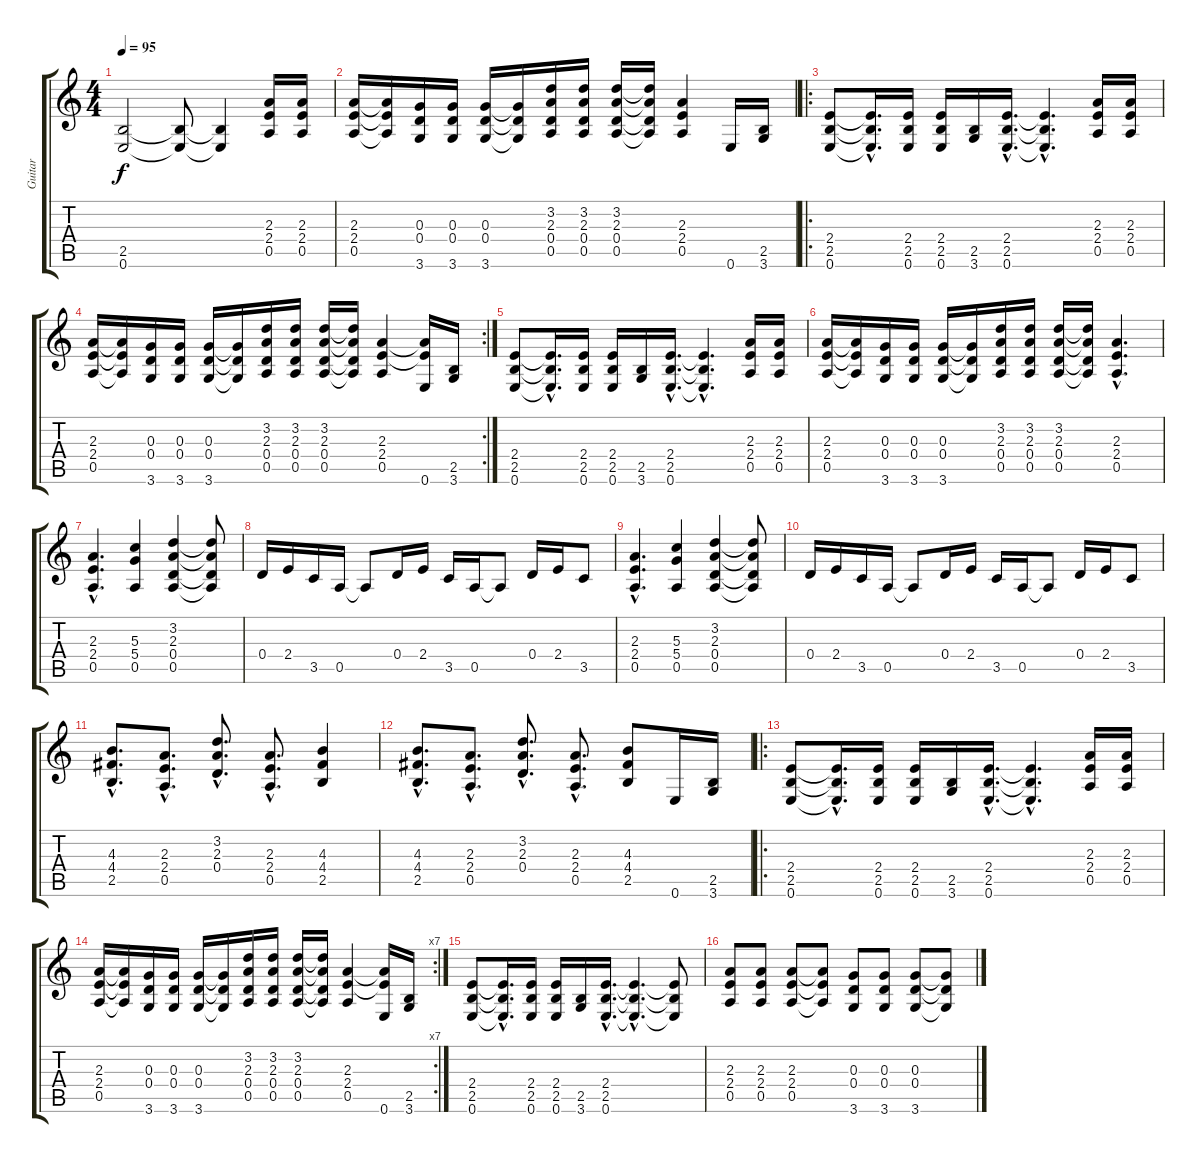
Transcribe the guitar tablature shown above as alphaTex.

\track ("Guitar" "Guitar") {instrument overdrivenguitar}
\staff {score tabs}
\tuning (E4 B3 G3 D3 A2 E2) {hide}
\ts (4 4)
\tempo 95
\clef g2
\ks c
(2.5{t} 0.6{t}).2{dy f} (2.5{t} 0.6{t}).8 (2.5{t} 0.6{t}).4 (2.3 2.4 0.5).16 (2.3 2.4 0.5).16 |
(2.3 2.4 0.5).16 (2.3{t} 2.4{t} 0.5{t}).16 (0.3 0.4 3.6).16 (0.3 0.4 3.6).16 (0.3 0.4 3.6).16 (0.3{t} 0.4{t} 3.6{t}).16 (3.2 2.3 0.4 0.5).16 (3.2 2.3 0.4 0.5).16 (3.2 2.3 0.4 0.5).16 (3.2{t} 2.3{t} 0.4{t} 0.5{t}).16 (2.3 2.4 0.5).4 0.6.16 (2.5 3.6).16 |
\ro
(2.4 2.5 0.6).8 (2.4{hac t} 2.5{hac t} 0.6{hac t}).16{d} (2.4 2.5 0.6).16 (2.4 2.5 0.6).16 (2.5 3.6).16 (2.4{hac} 2.5{hac} 0.6{hac}).16{d} (2.4{hac t} 2.5{hac t} 0.6{hac t}).4{d} (2.3 2.4 0.5).16 (2.3 2.4 0.5).16 |
\rc 2
(2.3 2.4 0.5).16 (2.3{t} 2.4{t} 0.5{t}).16 (0.3 0.4 3.6).16 (0.3 0.4 3.6).16 (0.3 0.4 3.6).16 (0.3{t} 0.4{t} 3.6{t}).16 (3.2 2.3 0.4 0.5).16 (3.2 2.3 0.4 0.5).16 (3.2 2.3 0.4 0.5).16 (3.2{t} 2.3{t} 0.4{t} 0.5{t}).16 (2.3 2.4 0.5).4 (2.3{t} 2.4{t} 0.6).16 (2.5 3.6).16 |
(2.4 2.5 0.6).8 (2.4{hac t} 2.5{hac t} 0.6{hac t}).16{d} (2.4 2.5 0.6).16 (2.4 2.5 0.6).16 (2.5 3.6).16 (2.4{hac} 2.5{hac} 0.6{hac}).16{d} (2.4{hac t} 2.5{hac t} 0.6{hac t}).4{d} (2.3 2.4 0.5).16 (2.3 2.4 0.5).16 |
(2.3 2.4 0.5).16 (2.3{t} 2.4{t} 0.5{t}).16 (0.3 0.4 3.6).16 (0.3 0.4 3.6).16 (0.3 0.4 3.6).16 (0.3{t} 0.4{t} 3.6{t}).16 (3.2 2.3 0.4 0.5).16 (3.2 2.3 0.4 0.5).16 (3.2 2.3 0.4 0.5).16 (3.2{t} 2.3{t} 0.4{t} 0.5{t}).16 (2.3{hac} 2.4{hac} 0.5{hac}).4{d} |
(2.3{hac} 2.4{hac} 0.5{hac}).4{d} (5.3 5.4 0.5).4 (3.2 2.3 0.4 0.5).4 (3.2{t} 2.3{t} 0.4{t} 0.5{t}).8 |
0.4.16 2.4.16 3.5.16 0.5.16 0.5{t}.8 0.4.16 2.4.16 3.5.16 0.5.16 0.5{t}.8 0.4.16 2.4.16 3.5.8 |
(2.3{hac} 2.4{hac} 0.5{hac}).4{d} (5.3 5.4 0.5).4 (3.2 2.3 0.4 0.5).4 (3.2{t} 2.3{t} 0.4{t} 0.5{t}).8 |
0.4.16 2.4.16 3.5.16 0.5.16 0.5{t}.8 0.4.16 2.4.16 3.5.16 0.5.16 0.5{t}.8 0.4.16 2.4.16 3.5.8 |
(4.3{hac} 4.4{hac} 2.5{hac}).8{d} (2.3{hac} 2.4{hac} 0.5{hac}).8{d} (3.2{hac} 2.3{hac} 0.4{hac}).8{d} (2.3{hac} 2.4{hac} 0.5{hac}).8{d} (4.3 4.4 2.5).4 |
(4.3{hac} 4.4{hac} 2.5{hac}).8{d} (2.3{hac} 2.4{hac} 0.5{hac}).8{d} (3.2{hac} 2.3{hac} 0.4{hac}).8{d} (2.3{hac} 2.4{hac} 0.5{hac}).8{d} (4.3 4.4 2.5).8 0.6.16 (2.5 3.6).16 |
\ro
(2.4 2.5 0.6).8 (2.4{hac t} 2.5{hac t} 0.6{hac t}).16{d} (2.4 2.5 0.6).16 (2.4 2.5 0.6).16 (2.5 3.6).16 (2.4{hac} 2.5{hac} 0.6{hac}).16{d} (2.4{hac t} 2.5{hac t} 0.6{hac t}).4{d} (2.3 2.4 0.5).16 (2.3 2.4 0.5).16 |
\rc 7
(2.3 2.4 0.5).16 (2.3{t} 2.4{t} 0.5{t}).16 (0.3 0.4 3.6).16 (0.3 0.4 3.6).16 (0.3 0.4 3.6).16 (0.3{t} 0.4{t} 3.6{t}).16 (3.2 2.3 0.4 0.5).16 (3.2 2.3 0.4 0.5).16 (3.2 2.3 0.4 0.5).16 (3.2{t} 2.3{t} 0.4{t} 0.5{t}).16 (2.3 2.4 0.5).4 (2.3{t} 2.4{t} 0.6).16 (2.5 3.6).16 |
(2.4 2.5 0.6).8 (2.4{hac t} 2.5{hac t} 0.6{hac t}).16{d} (2.4 2.5 0.6).16 (2.4 2.5 0.6).16 (2.5 3.6).16 (2.4{hac} 2.5{hac} 0.6{hac}).16{d} (2.4{hac t} 2.5{hac t} 0.6{hac t}).4{d} (2.4{t} 2.5{t} 0.6{t}).8 |
(2.3 2.4 0.5).8 (2.3 2.4 0.5).8 (2.3 2.4 0.5).8 (2.3{t} 2.4{t} 0.5{t}).8 (0.3 0.4 3.6).8 (0.3 0.4 3.6).8 (0.3 0.4 3.6).8 (0.3{t} 0.4{t} 3.6{t}).8
